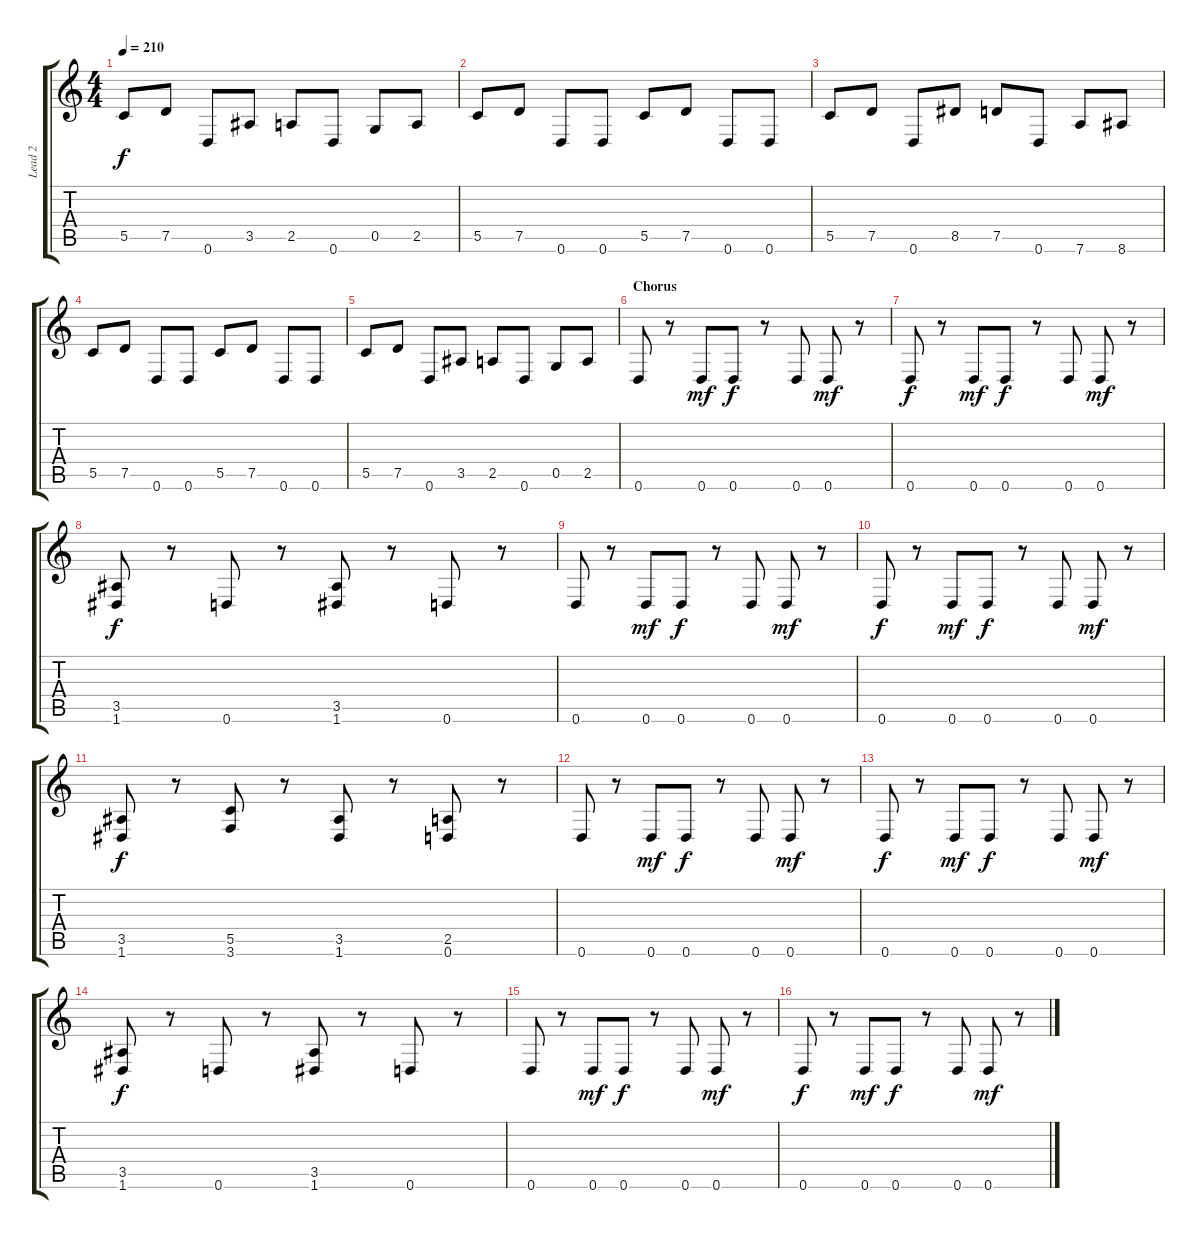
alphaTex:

\track ("Lead 2" "Lead 2") {instrument overdrivenguitar}
\staff {score tabs}
\tuning (D4 A3 F3 C3 G2 D2) {hide}
\ts (4 4)
\tempo 210
\clef g2
\ks c
5.5.8{dy f} 7.5.8 0.6.8 3.5.8 2.5.8 0.6.8 0.5.8 2.5.8 |
5.5.8 7.5.8 0.6.8 0.6.8 5.5.8 7.5.8 0.6.8 0.6.8 |
5.5.8 7.5.8 0.6.8 8.5.8 7.5.8 0.6.8 7.6.8 8.6.8 |
5.5.8 7.5.8 0.6.8 0.6.8 5.5.8 7.5.8 0.6.8 0.6.8 |
5.5.8 7.5.8 0.6.8 3.5.8 2.5.8 0.6.8 0.5.8 2.5.8 |
\section ("" "Chorus")
0.6.8 r.8 0.6.8{dy mf} 0.6.8{dy f} r.8 0.6.8 0.6.8{dy mf} r.8 |
0.6.8{dy f} r.8 0.6.8{dy mf} 0.6.8{dy f} r.8 0.6.8 0.6.8{dy mf} r.8 |
(3.5 1.6).8{dy f} r.8 0.6.8 r.8 (3.5 1.6).8 r.8 0.6.8 r.8 |
0.6.8 r.8 0.6.8{dy mf} 0.6.8{dy f} r.8 0.6.8 0.6.8{dy mf} r.8 |
0.6.8{dy f} r.8 0.6.8{dy mf} 0.6.8{dy f} r.8 0.6.8 0.6.8{dy mf} r.8 |
(3.5 1.6).8{dy f} r.8 (5.5 3.6).8 r.8 (3.5 1.6).8 r.8 (2.5 0.6).8 r.8 |
0.6.8 r.8 0.6.8{dy mf} 0.6.8{dy f} r.8 0.6.8 0.6.8{dy mf} r.8 |
0.6.8{dy f} r.8 0.6.8{dy mf} 0.6.8{dy f} r.8 0.6.8 0.6.8{dy mf} r.8 |
(3.5 1.6).8{dy f} r.8 0.6.8 r.8 (3.5 1.6).8 r.8 0.6.8 r.8 |
0.6.8 r.8 0.6.8{dy mf} 0.6.8{dy f} r.8 0.6.8 0.6.8{dy mf} r.8 |
0.6.8{dy f} r.8 0.6.8{dy mf} 0.6.8{dy f} r.8 0.6.8 0.6.8{dy mf} r.8
